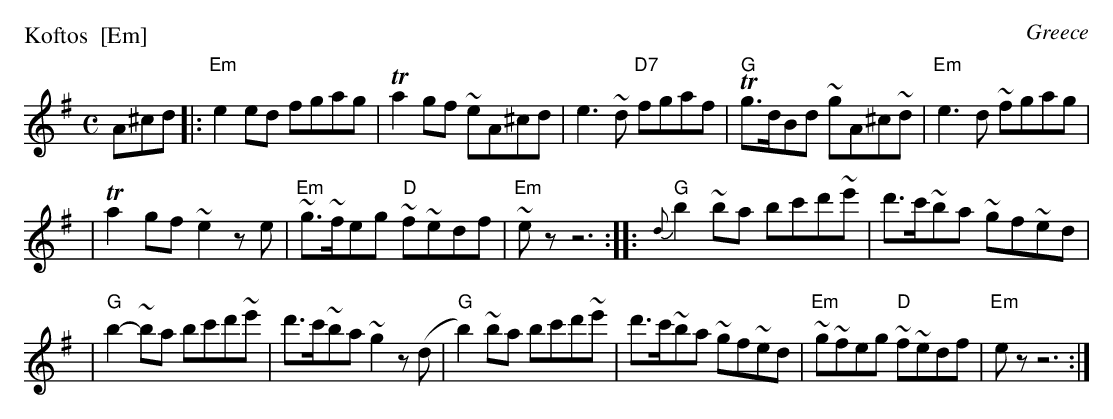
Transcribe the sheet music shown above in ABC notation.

X:1
P: Koftos  [Em]
O: Greece
M: C
L: 1/8
K: Em
A^cd \
|: "Em"e2ed fgag \
| Ta2gf ~eA^cd \
| e3~d "D7"fgaf \
| "G"Tg>dBd ~gA^c~d \
| "Em"e3d ~fgag |
| Ta2gf ~e2ze \
| "Em"~g>~feg "D"~f~edf \
| "Em"~ez z6 \
:: "G"{d}b2~ba bc'd'~e' \
| d'>c'~ba ~gf~ed |
| "G"b2-~ba bc'd'~e' \
| d'>c'~ba ~g2z(d \
| "G"b2)~ba bc'd'~e' \
| d'>c'~ba ~gf~ed \
| "Em"~g~feg "D"~f~edf \
| "Em"ez z6 :|
